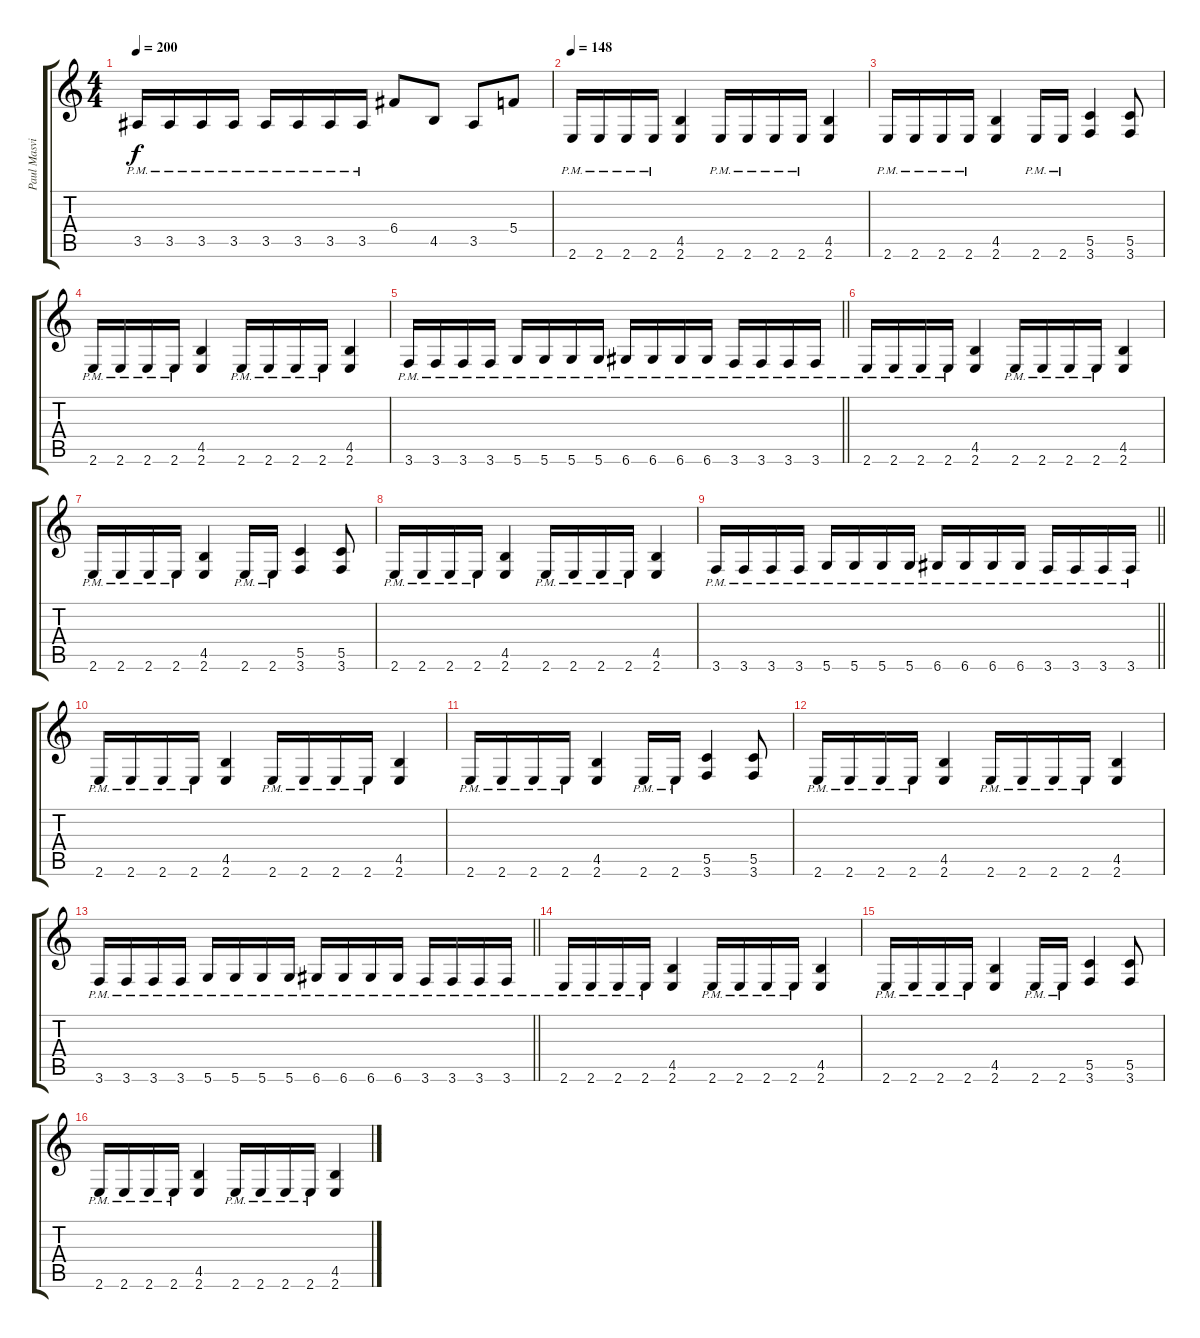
\track ("Paul Masvidal" "Paul Masvi") {instrument distortionguitar}
\staff {score tabs}
\tuning (D4 A3 F3 C3 G2 D2) {hide}
\ts (4 4)
\tempo 200
\clef g2
\ks c
3.5{pm}.16{dy f} 3.5{pm}.16 3.5{pm}.16 3.5{pm}.16 3.5{pm}.16 3.5{pm}.16 3.5{pm}.16 3.5{pm}.16 6.4.8 4.5.8 3.5.8 5.4.8 |
\tempo 148
2.6{pm}.16 2.6{pm}.16 2.6{pm}.16 2.6{pm}.16 (4.5 2.6).4 2.6{pm}.16 2.6{pm}.16 2.6{pm}.16 2.6{pm}.16 (4.5 2.6).4 |
2.6{pm}.16 2.6{pm}.16 2.6{pm}.16 2.6{pm}.16 (4.5 2.6).4 2.6{pm}.16 2.6{pm}.16 (5.5 3.6).4 (5.5 3.6).8 |
2.6{pm}.16 2.6{pm}.16 2.6{pm}.16 2.6{pm}.16 (4.5 2.6).4 2.6{pm}.16 2.6{pm}.16 2.6{pm}.16 2.6{pm}.16 (4.5 2.6).4 |
\barLineRight lightlight
3.6{pm}.16 3.6{pm}.16 3.6{pm}.16 3.6{pm}.16 5.6{pm}.16 5.6{pm}.16 5.6{pm}.16 5.6{pm}.16 6.6{pm}.16 6.6{pm}.16 6.6{pm}.16 6.6{pm}.16 3.6{pm}.16 3.6{pm}.16 3.6{pm}.16 3.6{pm}.16 |
2.6{pm}.16 2.6{pm}.16 2.6{pm}.16 2.6{pm}.16 (4.5 2.6).4 2.6{pm}.16 2.6{pm}.16 2.6{pm}.16 2.6{pm}.16 (4.5 2.6).4 |
2.6{pm}.16 2.6{pm}.16 2.6{pm}.16 2.6{pm}.16 (4.5 2.6).4 2.6{pm}.16 2.6{pm}.16 (5.5 3.6).4 (5.5 3.6).8 |
2.6{pm}.16 2.6{pm}.16 2.6{pm}.16 2.6{pm}.16 (4.5 2.6).4 2.6{pm}.16 2.6{pm}.16 2.6{pm}.16 2.6{pm}.16 (4.5 2.6).4 |
\barLineRight lightlight
3.6{pm}.16 3.6{pm}.16 3.6{pm}.16 3.6{pm}.16 5.6{pm}.16 5.6{pm}.16 5.6{pm}.16 5.6{pm}.16 6.6{pm}.16 6.6{pm}.16 6.6{pm}.16 6.6{pm}.16 3.6{pm}.16 3.6{pm}.16 3.6{pm}.16 3.6{pm}.16 |
2.6{pm}.16 2.6{pm}.16 2.6{pm}.16 2.6{pm}.16 (4.5 2.6).4 2.6{pm}.16 2.6{pm}.16 2.6{pm}.16 2.6{pm}.16 (4.5 2.6).4 |
2.6{pm}.16 2.6{pm}.16 2.6{pm}.16 2.6{pm}.16 (4.5 2.6).4 2.6{pm}.16 2.6{pm}.16 (5.5 3.6).4 (5.5 3.6).8 |
2.6{pm}.16 2.6{pm}.16 2.6{pm}.16 2.6{pm}.16 (4.5 2.6).4 2.6{pm}.16 2.6{pm}.16 2.6{pm}.16 2.6{pm}.16 (4.5 2.6).4 |
\barLineRight lightlight
3.6{pm}.16 3.6{pm}.16 3.6{pm}.16 3.6{pm}.16 5.6{pm}.16 5.6{pm}.16 5.6{pm}.16 5.6{pm}.16 6.6{pm}.16 6.6{pm}.16 6.6{pm}.16 6.6{pm}.16 3.6{pm}.16 3.6{pm}.16 3.6{pm}.16 3.6{pm}.16 |
2.6{pm}.16 2.6{pm}.16 2.6{pm}.16 2.6{pm}.16 (4.5 2.6).4 2.6{pm}.16 2.6{pm}.16 2.6{pm}.16 2.6{pm}.16 (4.5 2.6).4 |
2.6{pm}.16 2.6{pm}.16 2.6{pm}.16 2.6{pm}.16 (4.5 2.6).4 2.6{pm}.16 2.6{pm}.16 (5.5 3.6).4 (5.5 3.6).8 |
2.6{pm}.16 2.6{pm}.16 2.6{pm}.16 2.6{pm}.16 (4.5 2.6).4 2.6{pm}.16 2.6{pm}.16 2.6{pm}.16 2.6{pm}.16 (4.5 2.6).4
